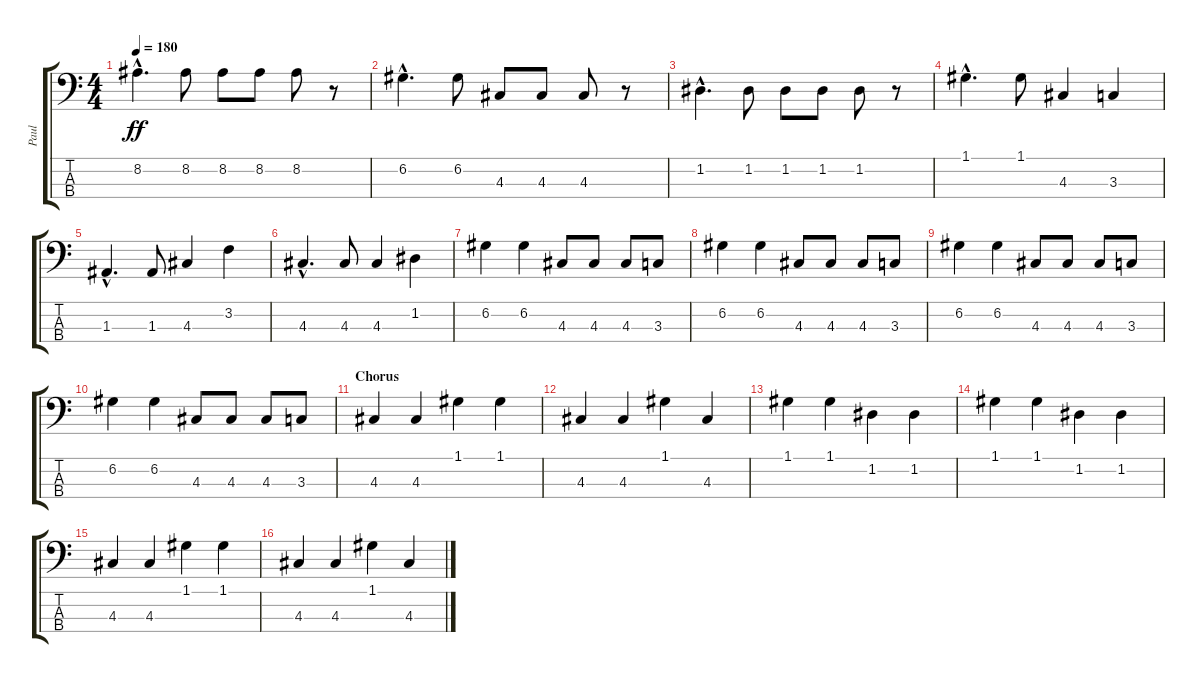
\track ("Paul" "Paul") {instrument electricbassfinger}
\staff {score tabs}
\tuning (G2 D2 A1 E1) {hide}
\ts (4 4)
\tempo 180
\clef f4
\ks c
8.2{hac}.4{d dy ff} 8.2.8 8.2.8 8.2.8 8.2.8 r.8 |
6.2{hac}.4{d} 6.2.8 4.3.8 4.3.8 4.3.8 r.8 |
1.2{hac}.4{d} 1.2.8 1.2.8 1.2.8 1.2.8 r.8 |
1.1{hac}.4{d} 1.1.8 4.3.4 3.3.4 |
1.3{hac}.4{d} 1.3.8 4.3.4 3.2.4 |
4.3{hac}.4{d} 4.3.8 4.3.4 1.2.4 |
6.2.4 6.2.4 4.3.8 4.3.8 4.3.8 3.3.8 |
6.2.4 6.2.4 4.3.8 4.3.8 4.3.8 3.3.8 |
6.2.4 6.2.4 4.3.8 4.3.8 4.3.8 3.3.8 |
6.2.4 6.2.4 4.3.8 4.3.8 4.3.8 3.3.8 |
\section ("" "Chorus")
4.3.4 4.3.4 1.1.4 1.1.4 |
4.3.4 4.3.4 1.1.4 4.3.4 |
1.1.4 1.1.4 1.2.4 1.2.4 |
1.1.4 1.1.4 1.2.4 1.2.4 |
4.3.4 4.3.4 1.1.4 1.1.4 |
4.3.4 4.3.4 1.1.4 4.3.4
